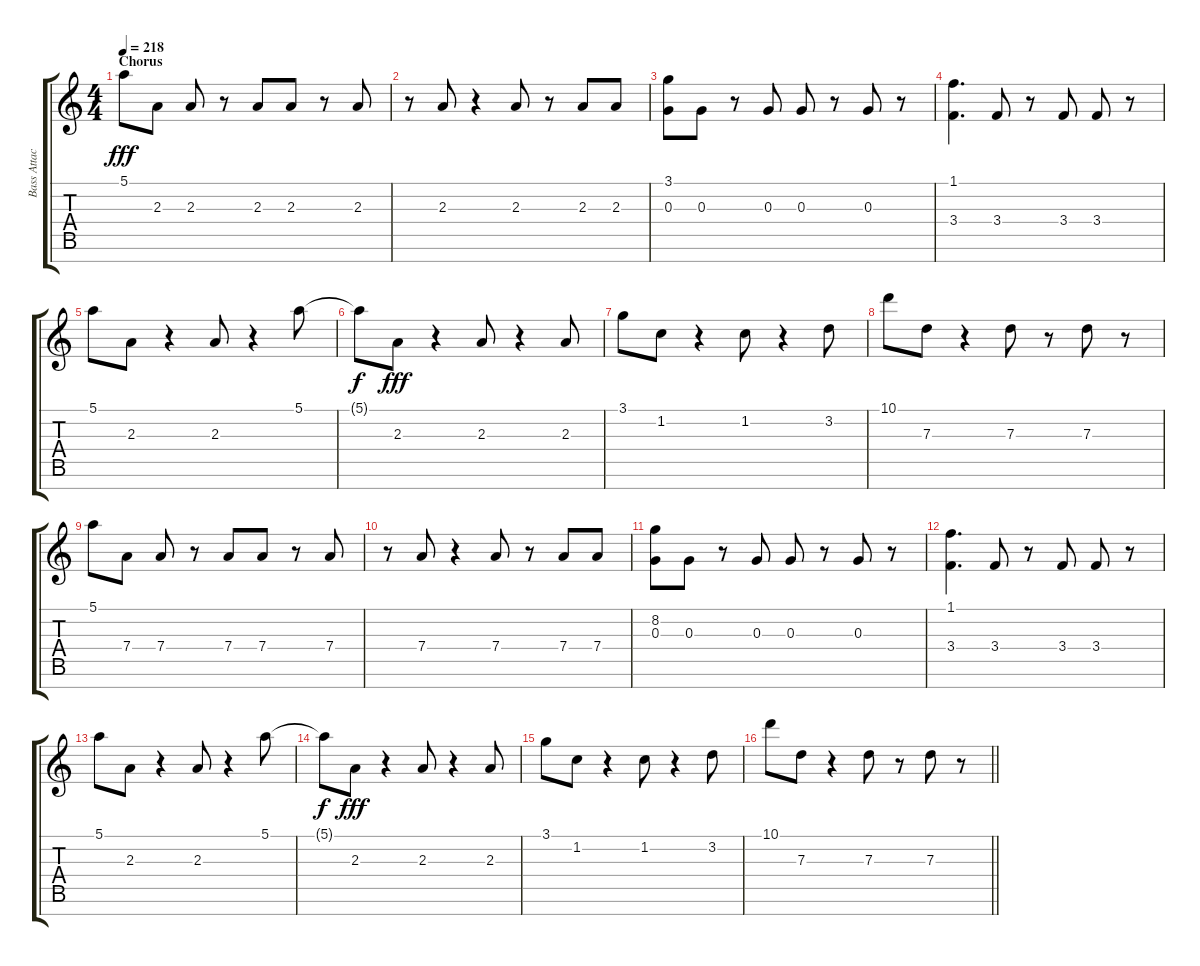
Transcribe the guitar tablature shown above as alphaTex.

\track ("Bass Attack" "Bass Attac") {instrument synthbass1}
\staff {score tabs}
\tuning (E4 B3 G3 D3 A2 E2 B1) {hide}
\ts (4 4)
\section ("" "Chorus")
\tempo 218
\clef g2
\ks c
5.1.8{dy fff} 2.3.8 2.3.8 r.8 2.3.8 2.3.8 r.8 2.3.8 |
r.8 2.3.8 r.4 2.3.8 r.8 2.3.8 2.3.8 |
(3.1 0.3).8 0.3.8 r.8 0.3.8 0.3.8 r.8 0.3.8 r.8 |
(1.1 3.4).4{d} 3.4.8 r.8 3.4.8 3.4.8 r.8 |
5.1.8 2.3.8 r.4 2.3.8 r.4 5.1.8 |
5.1{t}.8{dy f} 2.3.8{dy fff} r.4 2.3.8 r.4 2.3.8 |
3.1.8 1.2.8 r.4 1.2.8 r.4 3.2.8 |
10.1.8 7.3.8 r.4 7.3.8 r.8 7.3.8 r.8 |
5.1.8 7.4.8 7.4.8 r.8 7.4.8 7.4.8 r.8 7.4.8 |
r.8 7.4.8 r.4 7.4.8 r.8 7.4.8 7.4.8 |
(8.2 0.3).8 0.3.8 r.8 0.3.8 0.3.8 r.8 0.3.8 r.8 |
(1.1 3.4).4{d} 3.4.8 r.8 3.4.8 3.4.8 r.8 |
5.1.8 2.3.8 r.4 2.3.8 r.4 5.1.8 |
5.1{t}.8{dy f} 2.3.8{dy fff} r.4 2.3.8 r.4 2.3.8 |
3.1.8 1.2.8 r.4 1.2.8 r.4 3.2.8 |
\barLineRight lightlight
10.1.8 7.3.8 r.4 7.3.8 r.8 7.3.8 r.8
